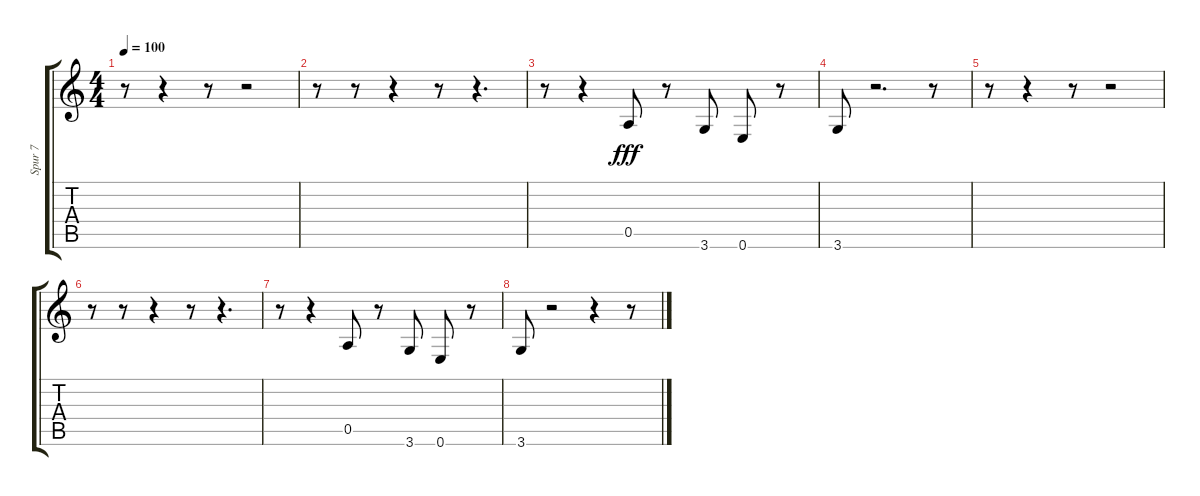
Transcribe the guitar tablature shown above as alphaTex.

\track ("Spur 7" "Spur 7") {instrument electricguitarclean}
\staff {score tabs}
\tuning (E4 B3 G3 D3 A2 E2) {hide}
\ts (4 4)
\tempo 100
\clef g2
\ks c
r.8{dy fff} r.4 r.8 r.2 |
r.8 r.8 r.4 r.8 r.4{d} |
r.8 r.4 0.5.8 r.8 3.6.8 0.6.8 r.8 |
3.6.8 r.2{d} r.8 |
r.8 r.4 r.8 r.2 |
r.8 r.8 r.4 r.8 r.4{d} |
r.8 r.4 0.5.8 r.8 3.6.8 0.6.8 r.8 |
3.6.8 r.2 r.4 r.8
